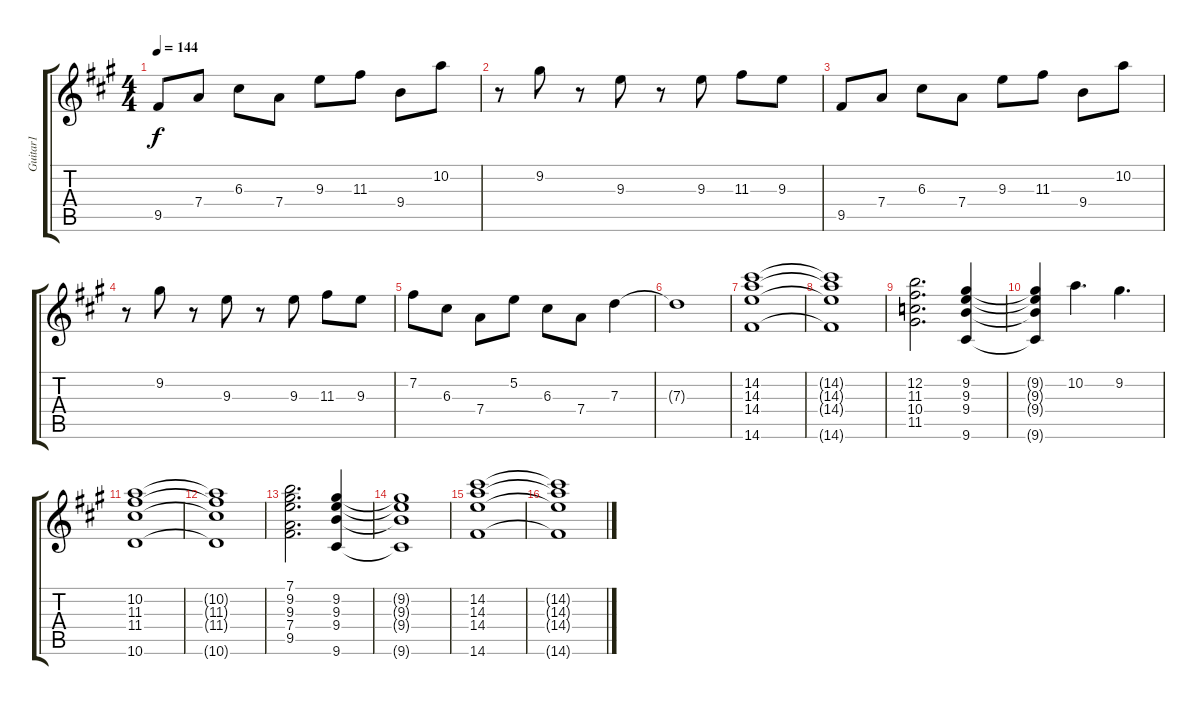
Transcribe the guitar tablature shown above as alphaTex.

\track ("Guitar1" "Guitar1") {instrument electricguitarjazz}
\staff {score tabs}
\tuning (E4 B3 G3 D3 A2 E2) {hide}
\ts (4 4)
\tempo 144
\clef g2
\ks f#minor
9.5.8{dy f} 7.4.8 6.3.8 7.4.8 9.3.8 11.3.8 9.4.8 10.2.8 |
r.8 9.2.8 r.8 9.3.8 r.8 9.3.8 11.3.8 9.3.8 |
9.5.8 7.4.8 6.3.8 7.4.8 9.3.8 11.3.8 9.4.8 10.2.8 |
r.8 9.2.8 r.8 9.3.8 r.8 9.3.8 11.3.8 9.3.8 |
7.2.8 6.3.8 7.4.8 5.2.8 6.3.8 7.4.8 7.3.4 |
7.3{t}.1 |
(14.2 14.3 14.4 14.6).1 |
(14.2{t} 14.3{t} 14.4{t} 14.6{t}).1 |
(12.2 11.3 10.4 11.5).2{d} (9.2 9.3 9.4 9.6).4 |
(9.2{t} 9.3{t} 9.4{t} 9.6{t}).4 10.2.4{d} 9.2.4{d} |
(10.2 11.3 11.4 10.6).1 |
(10.2{t} 11.3{t} 11.4{t} 10.6{t}).1 |
(7.1 9.2 9.3 7.4 9.5).2{d} (9.2 9.3 9.4 9.6).4 |
(9.2{t} 9.3{t} 9.4{t} 9.6{t}).1 |
(14.2 14.3 14.4 14.6).1 |
(14.2{t} 14.3{t} 14.4{t} 14.6{t}).1
